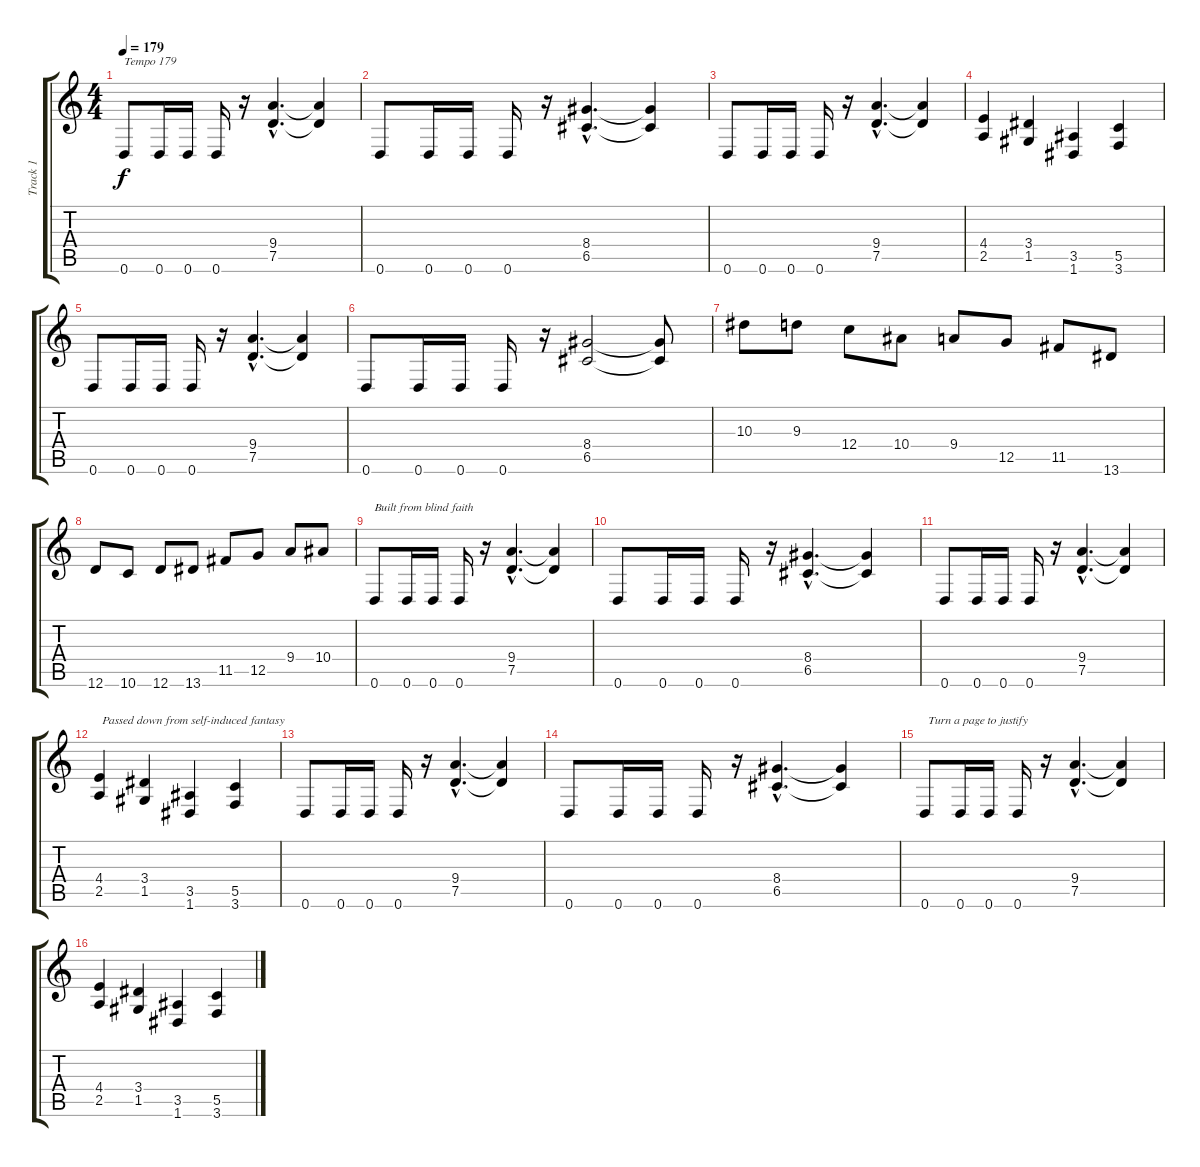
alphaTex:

\track ("Track 1" "Track 1") {instrument distortionguitar}
\staff {score tabs}
\tuning (D4 A3 F3 C3 G2 D2) {hide}
\ts (4 4)
\tempo 179
\clef g2
\ks c
0.6.8{txt "Tempo 179" dy f} 0.6.16 0.6.16 0.6.16 r.16 (9.4{hac} 7.5{hac}).4{d} (9.4{t} 7.5{t}).4 |
0.6.8 0.6.16 0.6.16 0.6.16 r.16 (8.4{hac} 6.5{hac}).4{d} (8.4{t} 6.5{t}).4 |
0.6.8 0.6.16 0.6.16 0.6.16 r.16 (9.4{hac} 7.5{hac}).4{d} (9.4{t} 7.5{t}).4 |
(4.4 2.5).4 (3.4 1.5).4 (3.5 1.6).4 (5.5 3.6).4 |
0.6.8 0.6.16 0.6.16 0.6.16 r.16 (9.4{hac} 7.5{hac}).4{d} (9.4{t} 7.5{t}).4 |
0.6.8 0.6.16 0.6.16 0.6.16 r.16 (8.4 6.5).2 (8.4{t} 6.5{t}).8 |
10.3.8 9.3.8 12.4.8 10.4.8 9.4.8 12.5.8 11.5.8 13.6.8 |
12.6.8 10.6.8 12.6.8 13.6.8 11.5.8 12.5.8 9.4.8 10.4.8 |
0.6.8{txt "Built from blind faith"} 0.6.16 0.6.16 0.6.16 r.16 (9.4{hac} 7.5{hac}).4{d} (9.4{t} 7.5{t}).4 |
0.6.8 0.6.16 0.6.16 0.6.16 r.16 (8.4{hac} 6.5{hac}).4{d} (8.4{t} 6.5{t}).4 |
0.6.8 0.6.16 0.6.16 0.6.16 r.16 (9.4{hac} 7.5{hac}).4{d} (9.4{t} 7.5{t}).4 |
(4.4 2.5).4{txt " Passed down from self-induced fantasy"} (3.4 1.5).4 (3.5 1.6).4 (5.5 3.6).4 |
0.6.8 0.6.16 0.6.16 0.6.16 r.16 (9.4{hac} 7.5{hac}).4{d} (9.4{t} 7.5{t}).4 |
0.6.8 0.6.16 0.6.16 0.6.16 r.16 (8.4{hac} 6.5{hac}).4{d} (8.4{t} 6.5{t}).4 |
0.6.8{txt " Turn a page to justify"} 0.6.16 0.6.16 0.6.16 r.16 (9.4{hac} 7.5{hac}).4{d} (9.4{t} 7.5{t}).4 |
(4.4 2.5).4 (3.4 1.5).4 (3.5 1.6).4 (5.5 3.6).4
